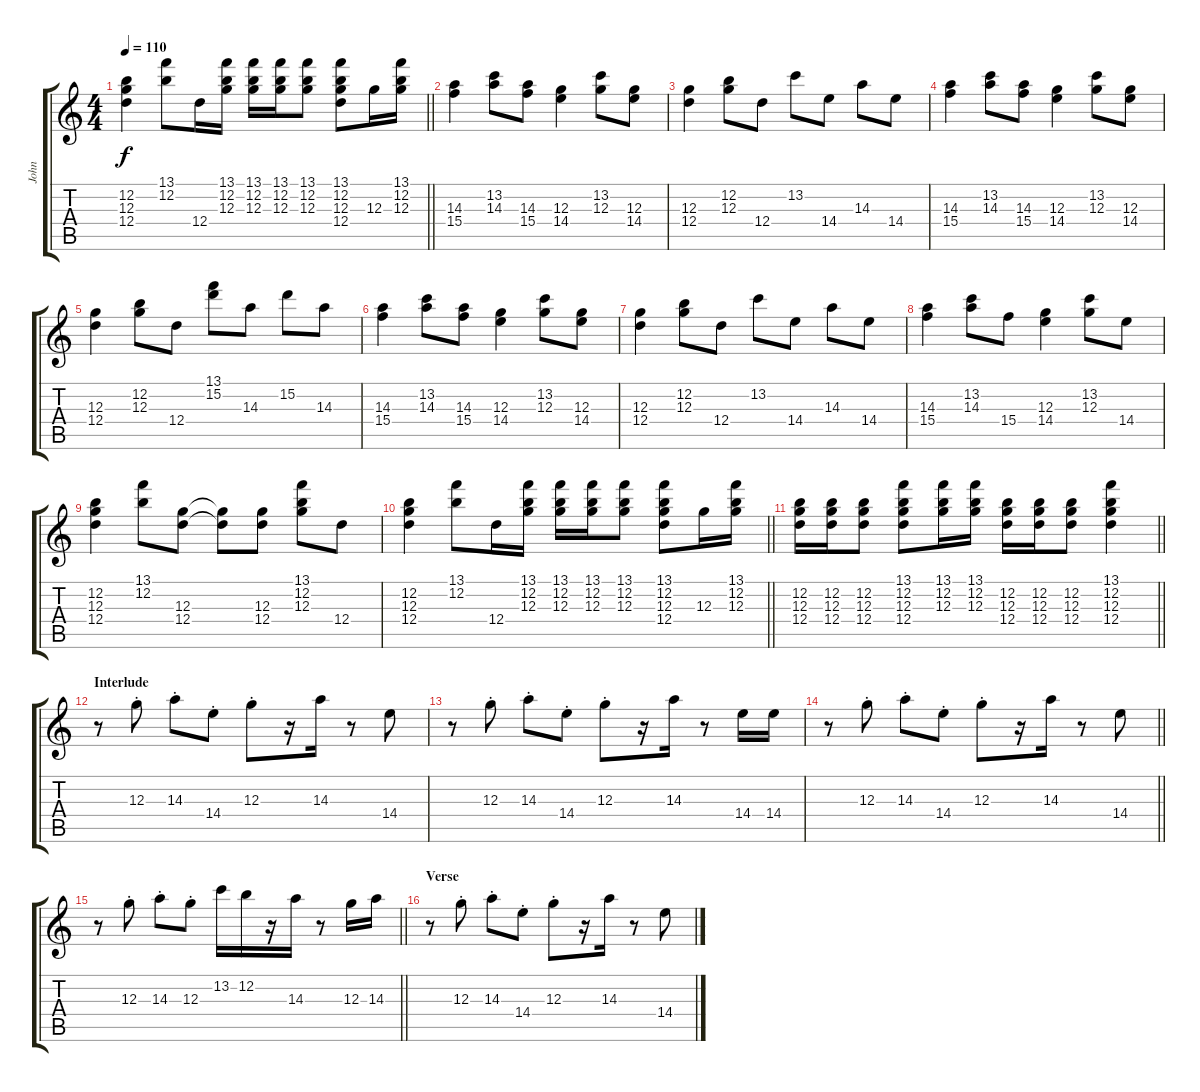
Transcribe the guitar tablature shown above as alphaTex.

\track ("John" "John") {instrument acousticguitarsteel}
\staff {score tabs}
\tuning (E4 B3 G3 D3 A2 E2) {hide}
\ts (4 4)
\tempo 110
\clef g2
\barLineRight lightlight
\ks c
(12.2 12.3 12.4).4{dy f} (13.1 12.2).8 12.4.16 (13.1 12.2 12.3).16 (13.1 12.2 12.3).16 (13.1 12.2 12.3).16 (13.1 12.2 12.3).8 (13.1 12.2 12.3 12.4).8 12.3.16 (13.1 12.2 12.3).16 |
(14.3 15.4).4 (13.2 14.3).8 (14.3 15.4).8 (12.3 14.4).4 (13.2 12.3).8 (12.3 14.4).8 |
(12.3 12.4).4 (12.2 12.3).8 12.4.8 13.2.8 14.4.8 14.3.8 14.4.8 |
(14.3 15.4).4 (13.2 14.3).8 (14.3 15.4).8 (12.3 14.4).4 (13.2 12.3).8 (12.3 14.4).8 |
(12.3 12.4).4 (12.2 12.3).8 12.4.8 (13.1 15.2).8 14.3.8 15.2.8 14.3.8 |
(14.3 15.4).4 (13.2 14.3).8 (14.3 15.4).8 (12.3 14.4).4 (13.2 12.3).8 (12.3 14.4).8 |
(12.3 12.4).4 (12.2 12.3).8 12.4.8 13.2.8 14.4.8 14.3.8 14.4.8 |
(14.3 15.4).4 (13.2 14.3).8 15.4.8 (12.3 14.4).4 (13.2 12.3).8 14.4.8 |
(12.2 12.3 12.4).4 (13.1 12.2).8 (12.3 12.4).8 (12.3{t} 12.4{t}).8 (12.3 12.4).8 (13.1 12.2 12.3).8 12.4.8 |
\barLineRight lightlight
(12.2 12.3 12.4).4 (13.1 12.2).8 12.4.16 (13.1 12.2 12.3).16 (13.1 12.2 12.3).16 (13.1 12.2 12.3).16 (13.1 12.2 12.3).8 (13.1 12.2 12.3 12.4).8 12.3.16 (13.1 12.2 12.3).16 |
\barLineRight lightlight
(12.2 12.3 12.4).16 (12.2 12.3 12.4).16 (12.2 12.3 12.4).8 (13.1 12.2 12.3 12.4).8 (13.1 12.2 12.3).16 (13.1 12.2 12.3).16 (12.2 12.3 12.4).16 (12.2 12.3 12.4).16 (12.2 12.3 12.4).8 (13.1 12.2 12.3 12.4).4 |
\section ("" "Interlude")
r.8 12.3{st}.8 14.3{st}.8 14.4{st}.8 12.3{st}.8 r.16 14.3.16 r.8 14.4.8 |
r.8 12.3{st}.8 14.3{st}.8 14.4{st}.8 12.3{st}.8 r.16 14.3.16 r.8 14.4.16 14.4.16 |
\barLineRight lightlight
r.8 12.3{st}.8 14.3{st}.8 14.4{st}.8 12.3{st}.8 r.16 14.3.16 r.8 14.4.8 |
\barLineRight lightlight
r.8 12.3{st}.8 14.3{st}.8 12.3{st}.8 13.2.16 12.2.16 r.16 14.3.16 r.8 12.3.16 14.3.16 |
\section ("" "Verse")
r.8 12.3{st}.8 14.3{st}.8 14.4{st}.8 12.3{st}.8 r.16 14.3.16 r.8 14.4.8
